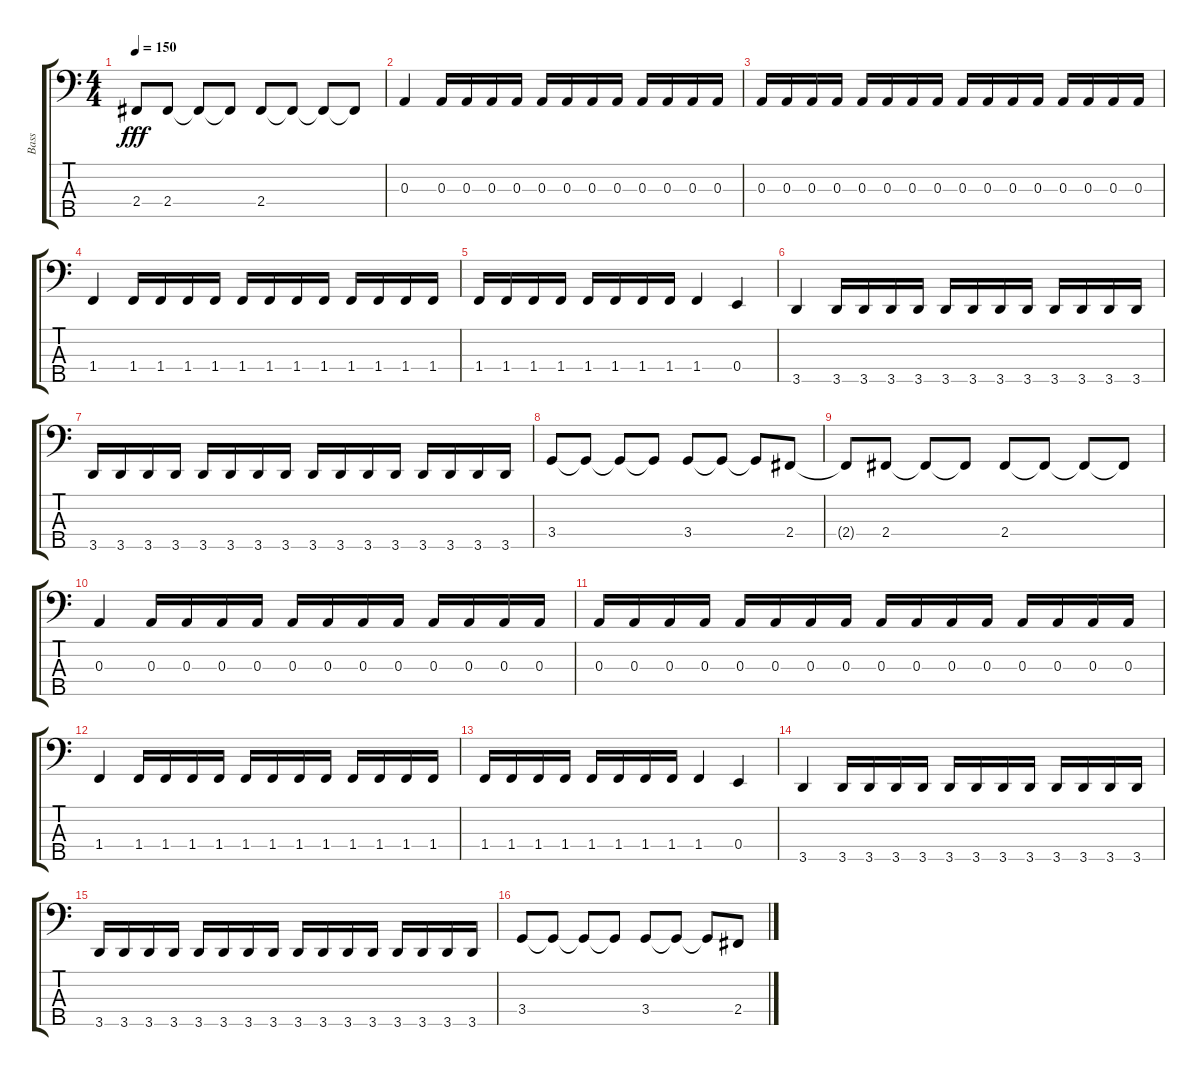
\track ("Bass" "Bass") {instrument electricbassfinger}
\staff {score tabs}
\tuning (G2 D2 A1 E1 B0) {hide}
\ts (4 4)
\tempo 150
\clef f4
\ks c
2.4{t}.8{dy fff} 2.4.8 2.4{t}.8 2.4{t}.8 2.4.8 2.4{t}.8 2.4{t}.8 2.4{t}.8 |
0.3.4 0.3.16 0.3.16 0.3.16 0.3.16 0.3.16 0.3.16 0.3.16 0.3.16 0.3.16 0.3.16 0.3.16 0.3.16 |
0.3.16 0.3.16 0.3.16 0.3.16 0.3.16 0.3.16 0.3.16 0.3.16 0.3.16 0.3.16 0.3.16 0.3.16 0.3.16 0.3.16 0.3.16 0.3.16 |
1.4.4 1.4.16 1.4.16 1.4.16 1.4.16 1.4.16 1.4.16 1.4.16 1.4.16 1.4.16 1.4.16 1.4.16 1.4.16 |
1.4.16 1.4.16 1.4.16 1.4.16 1.4.16 1.4.16 1.4.16 1.4.16 1.4.4 0.4.4 |
3.5.4 3.5.16 3.5.16 3.5.16 3.5.16 3.5.16 3.5.16 3.5.16 3.5.16 3.5.16 3.5.16 3.5.16 3.5.16 |
3.5.16 3.5.16 3.5.16 3.5.16 3.5.16 3.5.16 3.5.16 3.5.16 3.5.16 3.5.16 3.5.16 3.5.16 3.5.16 3.5.16 3.5.16 3.5.16 |
3.4.8 3.4{t}.8 3.4{t}.8 3.4{t}.8 3.4.8 3.4{t}.8 3.4{t}.8 2.4.8 |
2.4{t}.8 2.4.8 2.4{t}.8 2.4{t}.8 2.4.8 2.4{t}.8 2.4{t}.8 2.4{t}.8 |
0.3.4 0.3.16 0.3.16 0.3.16 0.3.16 0.3.16 0.3.16 0.3.16 0.3.16 0.3.16 0.3.16 0.3.16 0.3.16 |
0.3.16 0.3.16 0.3.16 0.3.16 0.3.16 0.3.16 0.3.16 0.3.16 0.3.16 0.3.16 0.3.16 0.3.16 0.3.16 0.3.16 0.3.16 0.3.16 |
1.4.4 1.4.16 1.4.16 1.4.16 1.4.16 1.4.16 1.4.16 1.4.16 1.4.16 1.4.16 1.4.16 1.4.16 1.4.16 |
1.4.16 1.4.16 1.4.16 1.4.16 1.4.16 1.4.16 1.4.16 1.4.16 1.4.4 0.4.4 |
3.5.4 3.5.16 3.5.16 3.5.16 3.5.16 3.5.16 3.5.16 3.5.16 3.5.16 3.5.16 3.5.16 3.5.16 3.5.16 |
3.5.16 3.5.16 3.5.16 3.5.16 3.5.16 3.5.16 3.5.16 3.5.16 3.5.16 3.5.16 3.5.16 3.5.16 3.5.16 3.5.16 3.5.16 3.5.16 |
3.4.8 3.4{t}.8 3.4{t}.8 3.4{t}.8 3.4.8 3.4{t}.8 3.4{t}.8 2.4.8
